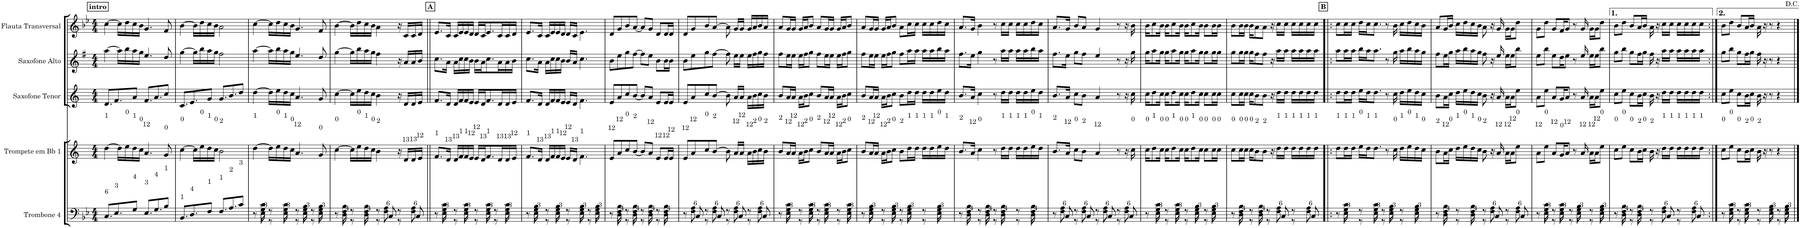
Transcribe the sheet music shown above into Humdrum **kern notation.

**kern	**kern	**kern	**kern	**kern
*part5	*part4	*part3	*part2	*part1
*staff5	*staff4	*staff3	*staff2	*staff1
*I"Trombone 4	*I"Trompete em Bb 1	*I"Saxofone Tenor	*I"Saxofone Alto	*I"Flauta Transversal
*I'Tbn. 4	*I'Tpt. em Bb 1	*I'Sax. Tn.	*	*I'Fl.
*clefF4	*clefG2	*clefG2	*clefG2	*clefG2
*	*Trd1c2	*Trd8c14	*Trd5c9	*
*k[b-e-]	*k[]	*k[]	*k[f#]	*k[b-e-]
*M4/4	*M4/4	*M4/4	*M4/4	*M4/4
!!LO:REH:place=s1:a:B:cj:t=intro
=1	=1	=1	=1	=1
8.C/L	[4dd\	8.d/L	[4aa\	[4cc\
8.E-/	.	8.f/	.	.
.	16dd\LL]	.	16aa\LL]	16cc\LL]
.	16ee\	.	16bb\	16dd\
8G/J	16dd\	8a/J	16aa\	16cc\
.	16cc\JJ	.	16gg\JJ	16b-\JJ
8.E-/L	4.a/	8.f/L	4.ee/	4.g/
8.G/	.	8.a/	.	.
8B-/J	8g/	8cc/J	8dd/	8f/
=2	=2	=2	=2	=2
8.BB-/L	[4cc\	8.c/L	[4gg\	[4b-\
8.D/	.	8.e/	.	.
.	16cc\LL]	.	16gg\LL]	16b-\LL]
.	16ee\	.	16bb\	16dd\
8F/J	16dd\	8g/J	16aa\	16cc\
.	16cc\JJ	.	16gg\JJ	16b-\JJ
8.F/L	2b\	8.g/L	2ff#\	2a\
8.A/	.	8.b/	.	.
8c/J	.	8dd/J	.	.
=3	=3	=3	=3	=3
*^	*	*	*	*
8r	8ryy	[4dd\	[4dd\	[4aa\	[4cc\
8E-\	8G\ 8c\	.	.	.	.
8r	8r	16dd\LL]	16dd\LL]	16aa\LL]	16cc\LL]
.	.	16ee\	16ee\	16bb\	16dd\
8E-\	8G\ 8c\	16dd\	16dd\	16aa\	16cc\
.	.	16cc\JJ	16cc\JJ	16gg\JJ	16b-\JJ
8r	8r	4.a/	4.a/	4.ee/	4.g/
8E-\	8G\ 8B-\	.	.	.	.
8r	8r	.	.	.	.
8E-\	8G\ 8B-\	8g/	8g/	8dd/	8f/
=4	=4	=4	=4	=4	=4
8r	8ryy	[4cc\	[4cc\	[4gg\	[4b-\
8D\	8F\ 8B-\	.	.	.	.
8r	8r	16cc\LL]	16cc\LL]	16gg\LL]	16b-\LL]
.	.	16ee\	16ee\	16bb\	16dd\
8D\	8F\ 8B-\	16dd\	16dd\	16aa\	16cc\
.	.	16cc\JJ	16cc\JJ	16gg\JJ	16b-\JJ
8r	8r	4b\	4b\	4ff#\	4a\
8C/	8F\ 8A\	.	.	.	.
8r	8r	16r	16r	16r	16r
.	.	16d/LL	16d/LL	16a/LL	16c/LL
8C/	8F\ 8A\	16d/	16d/	16a/	16c/
.	.	16e/JJ	16e/JJ	16b/JJ	16d/JJ
!!LO:REH:place=s1:a:B:cj:t=A
=5||	=5||	=5||	=5||	=5||	=5||
8r	8ryy	8.f/L	8.f/L	8.cc\L	8.e-/L
8E-\	8G\ 8c\	.	.	.	.
.	.	16d/Jk	16d/Jk	16a\Jk	16c/Jk
8r	8r	16d/LL	16d/LL	16a\LL	16c/LL
.	.	16f/	16f/	16cc\	16e-/
8E-\	8G\ 8c\	16f/	16f/	16cc\	16e-/
.	.	16e/JJ	16e/JJ	16b\JJ	16d/JJ
8r	8r	16e/LL	16e/LL	16b\LL	16d/LL
.	.	16d/J	16d/J	16a\J	16c/J
8E-\	8G\ 8c\	8.f/	8.f/	8.cc\	8.e-/
8r	8r	.	.	.	.
.	.	16d/L	16d/L	16a\L	16c/L
8E-\	8G\ 8c\	16d/	16d/	16a\	16c/
.	.	16e/JJ	16e/JJ	16b\JJ	16d/JJ
=6	=6	=6	=6	=6	=6
8r	8ryy	8.f/L	8.f/L	8.cc\L	8.e-/L
8E-\	8G\ 8B-\	.	.	.	.
.	.	16d/Jk	16d/Jk	16a\Jk	16c/Jk
8r	8r	16d/LL	16d/LL	16a\LL	16c/LL
.	.	16f/	16f/	16cc\	16e-/
8E-\	8G\ 8B-\	16f/	16f/	16cc\	16e-/
.	.	16e/JJ	16e/JJ	16b\JJ	16d/JJ
8r	8r	16e/LL	16e/LL	16b/LL	16d/LL
.	.	16d/JJ	16d/JJ	16a/JJ	16c/JJ
8E-\	8G\ 8B-\	4.f\	4.f\	4.cc\	4.e-\
8r	8r	.	.	.	.
8E-\	8G\ 8B-\	.	.	.	.
=7	=7	=7	=7	=7	=7
8r	8ryy	8e/L	8e/L	8b\L	8d/L
8D\	8F\ 8B-\	8a/	8a/	8ee\	8g/
8r	8r	8cc/	8cc/	8gg\	8b-/
8D\	8F\ 8B-\	[8b/J	[8b/J	[8ff#\J	[8a/J
8r	8r	8b/L]	8b/L]	8ff#\L]	8a/L]
8D\	8F\ 8B-\	8a/J	8a/J	8ee\J	8g/J
8r	8r	8e/L	8e/L	8b\L	8d/L
8D\	8F\ 8B-\	16e/L	16e/L	16b\L	16d/L
.	.	16e/JJ	16e/JJ	16b\JJ	16d/JJ
=8	=8	=8	=8	=8	=8
8r	8ryy	8e/L	8e/L	8b\L	8d/L
8C/	8F\ 8A\	8a/	8a/	8ee\	8g/
8r	8r	8cc/	8cc/	8gg\	8b-/
8C/	8F\ 8A\	[8b/J	[8b/J	[8ff#\J	[8a/J
8r	8r	8b\]	8b\]	8ff#\]	8a\]
8C/	8F\ 8A\	16a/LL	16a/LL	16ee\LL	16g/LL
.	.	16a/JJ	16a/JJ	16ee\JJ	16g/JJ
8r	8r	16a\LL	16a\LL	16ee\LL	16g/LL
.	.	16b\	16b\	16ff#\	16a/
8C/	8F\ 8A\	16cc\	16cc\	16gg\	16b-/
.	.	16b\JJ	16b\JJ	16ff#\JJ	16a/JJ
=9	=9	=9	=9	=9	=9
8r	8ryy	8b/L	8b/L	8ff#\L	8a/L
8E-\	8G\ 8c\	16a/L	16a/L	16ee\L	16g/L
.	.	16a/JJ	16a/JJ	16ee\JJ	16g/JJ
8r	8r	16a\LL	16a\LL	16ee\LL	16g/LL
.	.	16b\J	16b\J	16ff#\J	16a/J
8E-\	8G\ 8c\	8cc\J	8cc\J	8gg\J	8b-/J
8r	8r	8b/L	8b/L	8ff#\L	8a/L
8E-\	8G\ 8c\	16a/L	16a/L	16ee\L	16g/L
.	.	16a/JJ	16a/JJ	16ee\JJ	16g/JJ
8r	8r	16a\LL	16a\LL	16ee\LL	16g/LL
.	.	16b\J	16b\J	16ff#\J	16a/J
8E-\	8G\ 8c\	8cc\J	8cc\J	8gg\J	8b-/J
=10	=10	=10	=10	=10	=10
8r	8ryy	8b/L	8b/L	8ff#\L	8a/L
8E-\	8G\ 8B-\	16a/L	16a/L	16ee\L	16g/L
.	.	16a/JJ	16a/JJ	16ee\JJ	16g/JJ
8r	8r	16a\LL	16a\LL	16ee\LL	16g/LL
.	.	16b\J	16b\J	16ff#\J	16a/J
8E-\	8G\ 8B-\	8cc\J	8cc\J	8gg\J	8b-/J
8r	8r	8b\L	8b\L	8ff#\L	8a\L
8E-\	8G\ 8B-\	16dd\L	16dd\L	16aa\L	16cc\L
.	.	16dd\JJ	16dd\JJ	16aa\JJ	16cc\JJ
8r	8r	16dd\LL	16dd\LL	16aa\LL	16cc\LL
.	.	16dd\	16dd\	16aa\	16cc\
8E-\	8G\ 8B-\	16ee\	16ee\	16bb\	16dd\
.	.	16dd\JJ	16dd\JJ	16aa\JJ	16cc\JJ
=11	=11	=11	=11	=11	=11
8r	8ryy	8.b/L	8.b/L	8.ff#\L	8.a/L
8D\	8F\ 8B-\	.	.	.	.
.	.	16a/Jk	16a/Jk	16ee\Jk	16g/Jk
8r	8r	4cc\	4cc\	4gg\	4b-\
8D\	8F\ 8B-\	.	.	.	.
8r	8r	8r	8r	8r	8r
8D\	8F\ 8B-\	16dd\LL	16dd\LL	16aa\LL	16cc\LL
.	.	16dd\JJ	16dd\JJ	16aa\JJ	16cc\JJ
8r	8r	16dd\LL	16dd\LL	16aa\LL	16cc\LL
.	.	16dd\	16dd\	16aa\	16cc\
8D\	8F\ 8B-\	16ee\	16ee\	16bb\	16dd\
.	.	16dd\JJ	16dd\JJ	16aa\JJ	16cc\JJ
=12	=12	=12	=12	=12	=12
8r	8ryy	8.b/L	8.b/L	8.ff#\L	8.a/L
8C/	8F\ 8A\	.	.	.	.
.	.	16a/Jk	16a/Jk	16ee\Jk	16g/Jk
8r	8r	8cc\L	8cc\L	8gg\L	8b-/L
8C/	8F\ 8A\	8b\J	8b\J	8ff#\J	8a/J
8r	8r	4a/	4a/	4ee/	4g/
8C/	8F\ 8A\	.	.	.	.
8r	8r	8r	8r	8r	8r
8C/	8F\ 8A\	16r	16r	16r	16r
.	.	16cc\	16cc\	16gg\	16b-\
=13	=13	=13	=13	=13	=13
8r	8ryy	16cc\KL	16cc\KL	16gg\KL	16b-\KL
.	.	8dd\	8dd\	8aa\	8cc\
8E-\	8G\ 8c\	.	.	.	.
.	.	16cc\Jk	16cc\Jk	16gg\Jk	16b-\Jk
8r	8r	16cc\KL	16cc\KL	16gg\KL	16b-\KL
.	.	8dd\	8dd\	8aa\	8cc\
8E-\	8G\ 8c\	.	.	.	.
.	.	16cc\Jk	16cc\Jk	16gg\Jk	16b-\Jk
8r	8r	16cc\KL	16cc\KL	16gg\KL	16b-\KL
.	.	8dd\	8dd\	8aa\	8cc\
8E-\	8G\ 8B-\	.	.	.	.
.	.	16cc\Jk	16cc\Jk	16gg\Jk	16b-\Jk
8r	8r	8cc\L	8cc\L	8gg\L	8b-\L
8E-\	8G\ 8B-\	16cc\L	16cc\L	16gg\L	16b-\L
.	.	16cc\JJ	16cc\JJ	16gg\JJ	16b-\JJ
=14	=14	=14	=14	=14	=14
8r	8ryy	8cc\L	8cc\L	8gg\L	8b-\L
8D\	8F\ 8B-\	16cc\L	16cc\L	16gg\L	16b-\L
.	.	16cc\JJ	16cc\JJ	16gg\JJ	16b-\JJ
8r	8r	16cc\KL	16cc\KL	16gg\KL	16b-\KL
.	.	8b\	8b\	8ff#\	8a\
8D\	8F\ 8B-\	.	.	.	.
.	.	8b\J	8b\J	8ff#\J	8a\J
8r	8r	.	.	.	.
.	.	16r	16r	16r	16r
8C/	8F\ 8A\	16dd\LL	16dd\LL	16aa\LL	16cc\LL
.	.	16dd\JJ	16dd\JJ	16aa\JJ	16cc\JJ
8r	8r	16dd\LL	16dd\LL	16aa\LL	16cc\LL
.	.	16dd\	16dd\	16aa\	16cc\
8C/	8F\ 8A\	16dd\	16dd\	16aa\	16cc\
.	.	16dd\JJ	16dd\JJ	16aa\JJ	16cc\JJ
!!LO:REH:place=s1:a:B:cj:t=B
=15!|:	=15!|:	=15!|:	=15!|:	=15!|:	=15!|:
8r	8ryy	8dd\L	8dd\L	8aa\L	8cc\L
8E-\	8G\ 8c\	16dd\L	16dd\L	16aa\L	16cc\L
.	.	16dd\JJ	16dd\JJ	16aa\JJ	16cc\JJ
8r	8r	16ee\LL	16ee\LL	16bb\LL	16dd\LL
.	.	16dd\J	16dd\J	16aa\J	16cc\J
8E-\	8G\ 8c\	8.dd\J	8.dd\J	8.aa\J	8.cc\J
8r	8r	.	.	.	.
.	.	8r	8r	8r	8r
8E-\	8G\ 8B-\	.	.	.	.
.	.	16cc\	16cc\	16gg\	16b-\
8r	8r	16dd\LL	16dd\LL	16aa\LL	16cc\LL
.	.	16ee\	16ee\	16bb\	16dd\
8E-\	8G\ 8B-\	16dd\	16dd\	16aa\	16cc\
.	.	16cc\JJ	16cc\JJ	16gg\JJ	16b-\JJ
=16	=16	=16	=16	=16	=16
8r	8ryy	8b\L	8b\L	8ff#\L	8a/L
8D\	8F\ 8B-\	16a\L	16a\L	16ee\L	16g/L
.	.	16cc\JJ	16cc\JJ	16gg\JJ	16b-/JJ
8r	8r	16dd\LL	16dd\LL	16aa\LL	16cc\LL
.	.	16ee\	16ee\	16bb\	16dd\
8D\	8F\ 8B-\	16dd\	16dd\	16aa\	16cc\
.	.	16cc\JJ	16cc\JJ	16gg\JJ	16b-\JJ
8r	8r	8b\	8b\	8ff#\	8a\
8C/	8F\ 8A\	16r	16r	16r	16r
.	.	16a/	16a/	16ee/	16g/
8r	8r	16a\LL	16a\LL	16ee\LL	16g\LL
.	.	16a\J	16a\J	16ee\J	16g\J
8C/	8F\ 8A\	8ee\J	8ee\J	8bb\J	8dd\J
=17	=17	=17	=17	=17	=17
8r	8ryy	8a\L	8a\L	8ee\L	8g\L
8E-\	8G\ 8c\	8ee\J	8ee\J	8bb\J	8dd\J
8r	8r	8a/L	8a/L	8ee\L	8g/L
8E-\	8G\ 8c\	16g/K	16g/K	16dd\K	16f/K
.	.	8a/J	8a/J	8ee\J	8g/J
8r	8r	.	.	.	.
.	.	8r	8r	8r	8r
8E-\	8G\ 8B-\	.	.	.	.
.	.	16a/	16a/	16ee/	16g/
8r	8r	16a\LL	16a\LL	16ee\LL	16g\LL
.	.	16a\J	16a\J	16ee\J	16g\J
8E-\	8G\ 8B-\	8ee\J	8ee\J	8bb\J	8dd\J
=18	=18	=18	=18	=18	=18
8r	8ryy	8cc\L	8cc\L	8gg\L	8b-\L
8D\	8F\ 8B-\	8ee\J	8ee\J	8bb\J	8dd\J
8r	8r	8cc\L	8cc\L	8gg\L	8b-/L
8D\	8F\ 8B-\	16b\L	16b\L	16ff#\L	16a/L
.	.	16cc\JJ	16cc\JJ	16gg\JJ	16b-/JJ
8r	8r	16b\	16b\	16ff#\	16a\
.	.	16r	16r	16r	16r
8C/	8F\ 8A\	16dd\LL	16dd\LL	16aa\LL	16cc\LL
.	.	16dd\JJ	16dd\JJ	16aa\JJ	16cc\JJ
8r	8r	16dd\LL	16dd\LL	16aa\LL	16cc\LL
.	.	16dd\	16dd\	16aa\	16cc\
8C/	8F\ 8A\	16dd\	16dd\	16aa\	16cc\
.	.	16dd\JJ	16dd\JJ	16aa\JJ	16cc\JJ
=19:|!	=19:|!	=19:|!	=19:|!	=19:|!	=19:|!
8r	8ryy	8cc\L	8cc\L	8gg\L	8b-\L
8E-\	8G\ 8c\	8ee\J	8ee\J	8bb\J	8dd\J
8r	8r	8cc\L	8cc\L	8gg\L	8b-/L
8E-\	8G\ 8c\	16b\L	16b\L	16ff#\L	16a/L
.	.	16cc\JJ	16cc\JJ	16gg\JJ	16b-/JJ
8r	8r	16b\	16b\	16ff#\	16a\
.	.	16r	16r	16r	16r
8E-\	8G\ 8B-\	8r	8r	8r	8r
8r	8r	4r	4r	4r	4r
8E-\	8G\ 8B-\	.	.	.	.
*v	*v	*	*	*	*
==	==	==	==	==
*-	*-	*-	*-	*-
